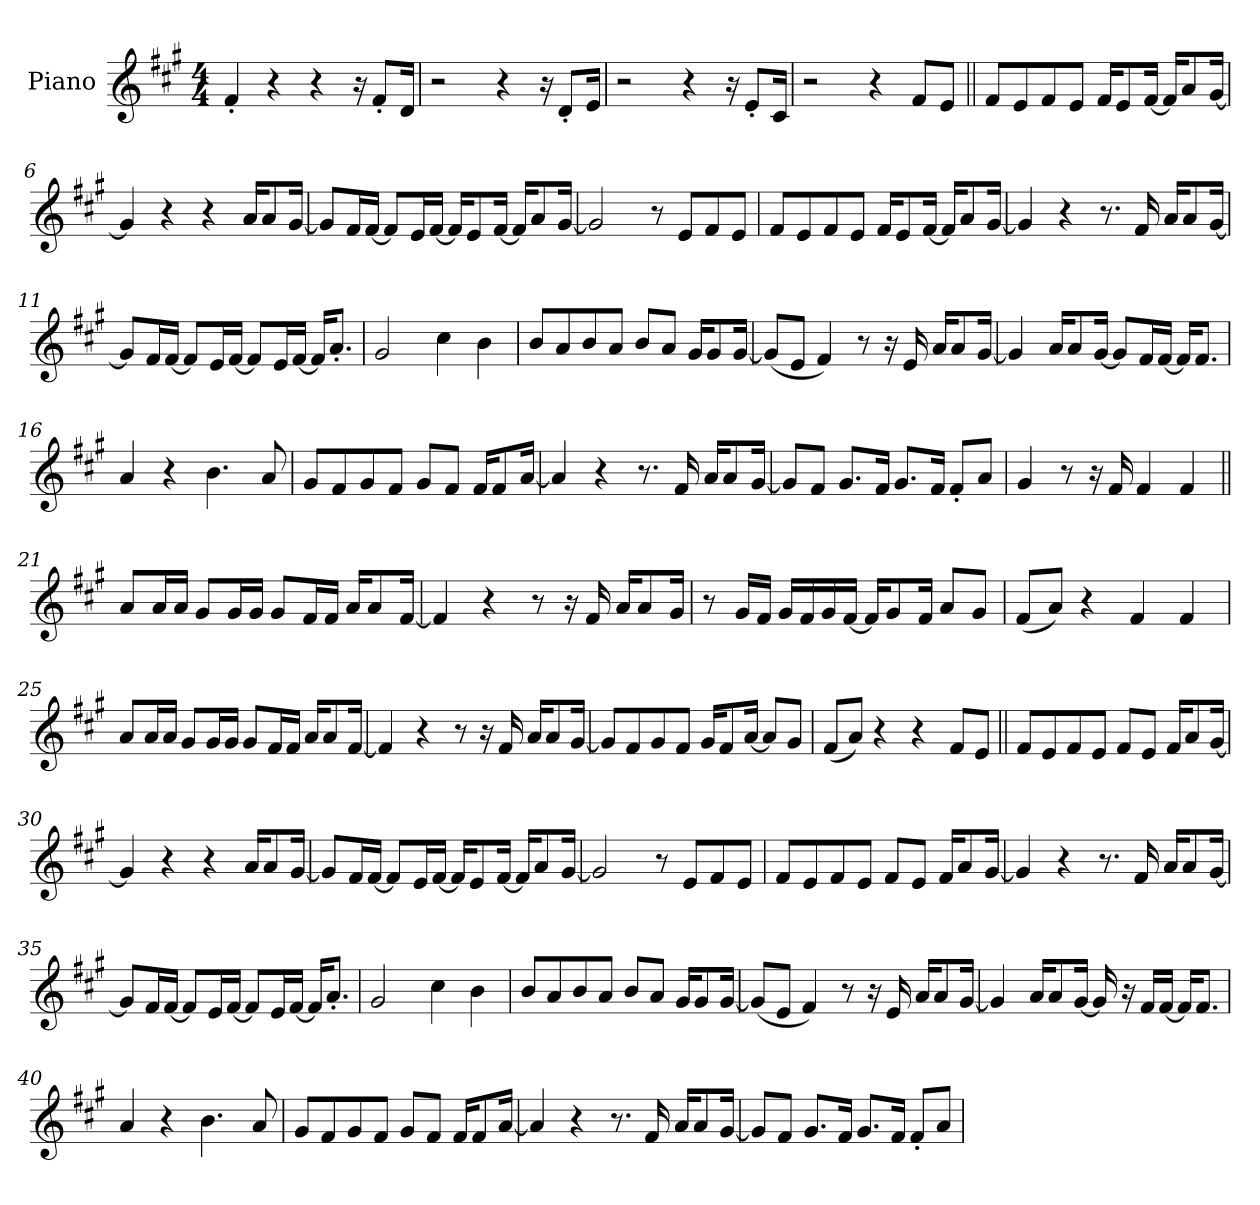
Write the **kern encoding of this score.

**kern
*part1
*staff1
*I"Piano
*I'Pno.
*clefG2
*k[f#c#g#]
*M4/4
*MM98
=1
4f#'!
4r
4r
16r
8f#'!L
16d!Jk
=2
2r
4r
16r
8d'!L
16e!Jk
=3
2r
4r
16r
8e'!L
16c#!Jk
=4
2r
4r
8f#L
8eJ
=5||
8f#L
8e
8f#
8eJ
16f#KL
8e
[16f#Jk
16f#KL]
8a
[16g#Jk
=6
4g#]
4r
4r
16aKL
8a
[16g#Jk
=7
8g#L]
16f#L
[16f#JJ
8f#L]
16eL
[16f#JJ
16f#KL]
8e
[16f#Jk
16f#KL]
8a
[16g#Jk
=8
2g#]
8r
8eL
8f#
8eJ
=9
8f#L
8e
8f#
8eJ
16f#KL
8e
[16f#Jk
16f#KL]
8a
[16g#Jk
=10
4g#]
4r
8.r
16f#
16aKL
8a
[16g#Jk
=11
8g#L]
16f#L
[16f#JJ
8f#L]
16eL
[16f#JJ
8f#L]
16eL
[16f#JJ
16f#KL]
8.a'J
=12
2g#
4cc#
4b
=13
8bL
8a
8b
8aJ
8bL
8aJ
16g#KL
8g#
[16g#Jk
=14
(8g#L]
8eJ
4f#)
8r
16r
16e
16aKL
8a
[16g#Jk
=15
4g#]
16aKL
8a
[16g#Jk
8g#L]
16f#L
[16f#JJ
16f#KL]
8.f#J
=16
4a
4r
4.b
8a
=17
8g#L
8f#
8g#
8f#J
8g#L
8f#J
16f#KL
8f#
[16aJk
=18
4a]
4r
8.r
16f#
16aKL
8a
[16g#Jk
=19
8g#L]
8f#J
8.g#L
16f#Jk
8.g#L
16f#Jk
8f#'L
8aJ
=20
4g#
8r
16r
16f#
4f#
4f#
=21||
8aL
16aL
16aJJ
8g#L
16g#L
16g#JJ
8g#L
16f#L
16f#JJ
16aKL
8a
[16f#Jk
=22
4f#]
4r
8r
16r
16f#
16aKL
8a
16g#Jk
=23
8r
16g#LL
16f#JJ
16g#LL
16f#
16g#
[16f#JJ
16f#KL]
8g#
16f#Jk
8aL
8g#J
=24
(8f#L
8aJ)
4r
4f#
4f#
=25
8aL
16aL
16aJJ
8g#L
16g#L
16g#JJ
8g#L
16f#L
16f#JJ
16aKL
8a
[16f#Jk
=26
4f#]
4r
8r
16r
16f#
16aKL
8a
[16g#Jk
=27
8g#L]
8f#
8g#
8f#J
16g#KL
8f#
[16aJk
8aL]
8g#J
=28
(8f#L
8aJ)
4r
4r
8f#L
8eJ
=29||
8f#L
8e
8f#
8eJ
8f#L
8eJ
16f#KL
8a
[16g#Jk
=30
4g#]
4r
4r
16aKL
8a
[16g#Jk
=31
8g#L]
16f#L
[16f#JJ
8f#L]
16eL
[16f#JJ
16f#KL]
8e
[16f#Jk
16f#KL]
8a
[16g#Jk
=32
2g#]
8r
8eL
8f#
8eJ
=33
8f#L
8e
8f#
8eJ
8f#L
8eJ
16f#KL
8a
[16g#Jk
=34
4g#]
4r
8.r
16f#
16aKL
8a
[16g#Jk
=35
8g#L]
16f#L
[16f#JJ
8f#L]
16eL
[16f#JJ
8f#L]
16eL
[16f#JJ
16f#KL]
8.a'J
=36
2g#
4cc#
4b
=37
8bL
8a
8b
8aJ
8bL
8aJ
16g#KL
8g#
[16g#Jk
=38
(8g#L]
8eJ
4f#)
8r
16r
16e
16aKL
8a
[16g#Jk
=39
4g#]
16aKL
8a
[16g#Jk
16g#]
16r
16f#LL
[16f#JJ
16f#KL]
8.f#J
=40
4a
4r
4.b
8a
=41
8g#L
8f#
8g#
8f#J
8g#L
8f#J
16f#KL
8f#
[16aJk
=42
4a]
4r
8.r
16f#
16aKL
8a
[16g#Jk
=43
8g#L]
8f#J
8.g#L
16f#Jk
8.g#L
16f#Jk
8f#'L
8aJ
=
*-
